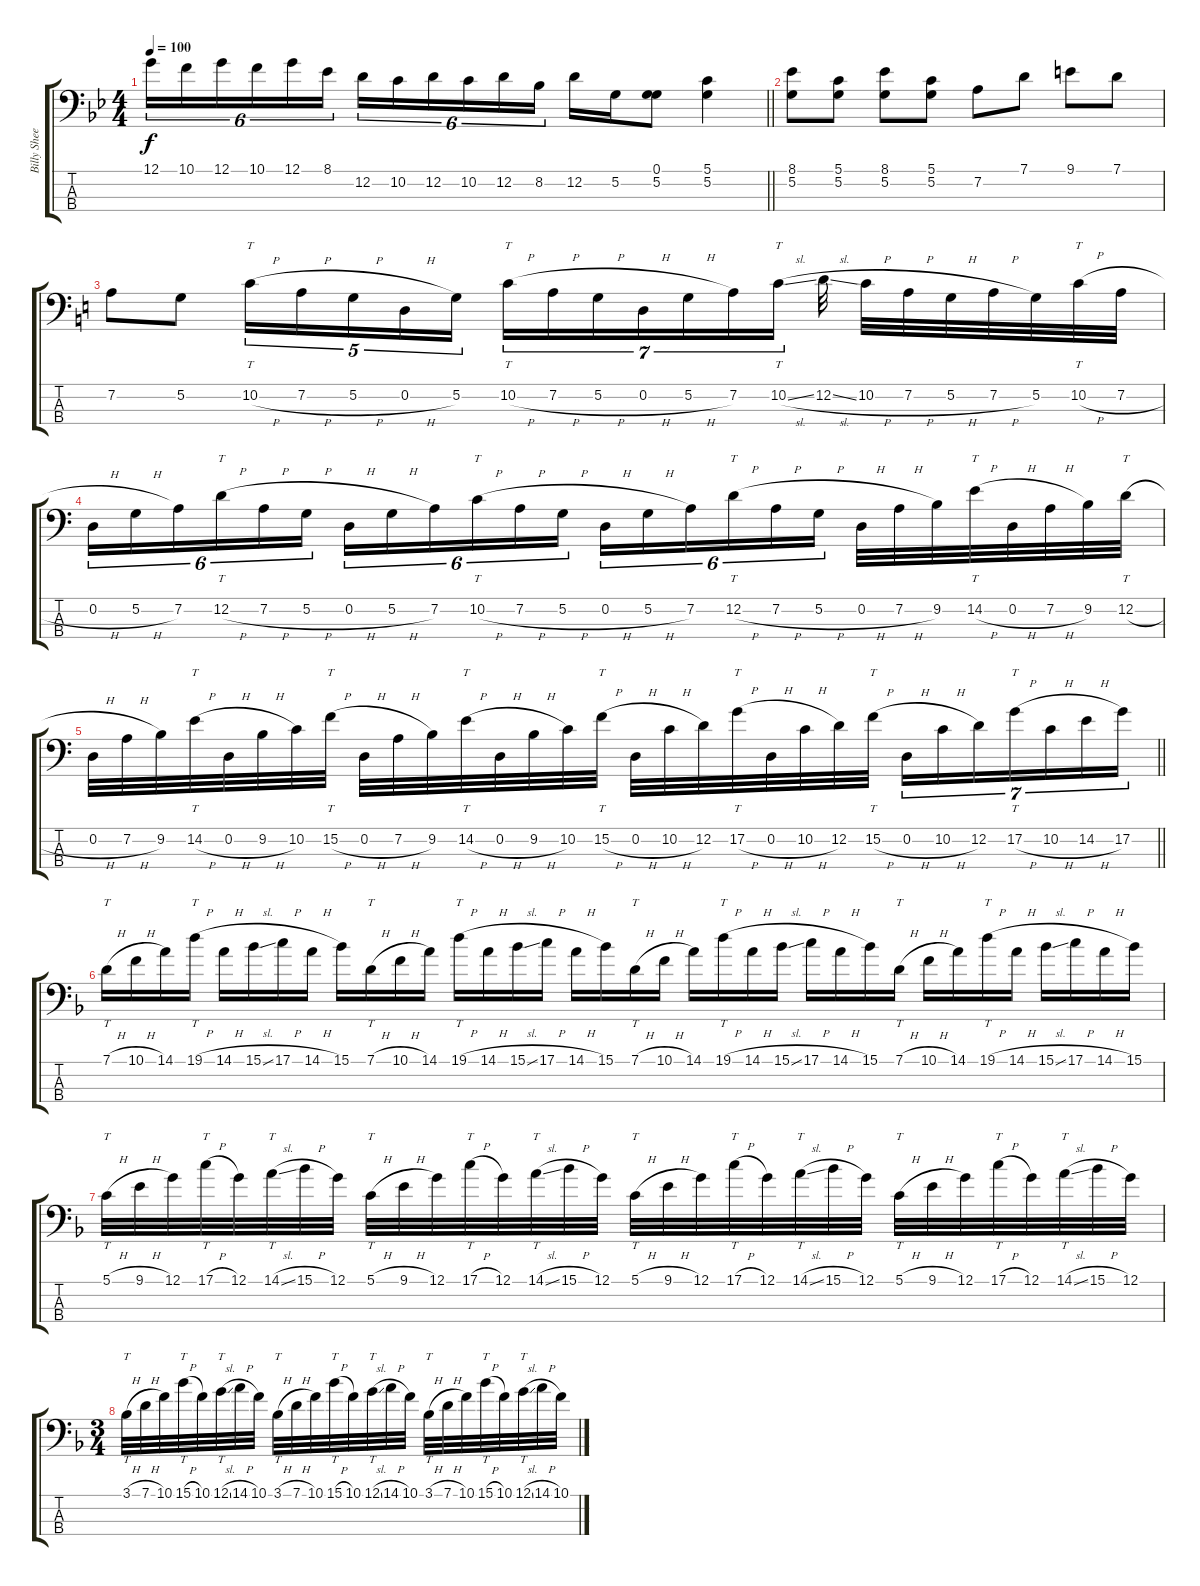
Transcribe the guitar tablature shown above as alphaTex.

\track ("Billy Sheehan" "Billy Shee") {instrument electricbassfinger}
\staff {score tabs}
\tuning (G2 D2 A1 E1) {hide}
\ts (4 4)
\tempo 100
\clef f4
\barLineRight lightlight
\ks bb
12.1.16{tu (6 4) dy f} 10.1.16{tu (6 4)} 12.1.16{tu (6 4)} 10.1.16{tu (6 4)} 12.1.16{tu (6 4)} 8.1.16{tu (6 4)} 12.2.16{tu (6 4)} 10.2.16{tu (6 4)} 12.2.16{tu (6 4)} 10.2.16{tu (6 4)} 12.2.16{tu (6 4)} 8.2.16{tu (6 4)} 12.2.16 5.2.16 (0.1 5.2).8 (5.1 5.2).4 |
(8.1 5.2).8 (5.1 5.2).8 (8.1 5.2).8 (5.1 5.2).8 7.2.8 7.1.8 9.1.8 7.1.8 |
\ks c
7.2.8 5.2.8 10.2{h}.16{tt tu (5 4)} 7.2{h}.16{tu (5 4)} 5.2{h}.16{tu (5 4)} 0.2{h}.16{tu (5 4)} 5.2.16{tu (5 4)} 10.2{h}.16{tt tu (7 4)} 7.2{h}.16{tu (7 4)} 5.2{h}.16{tu (7 4)} 0.2{h}.16{tu (7 4)} 5.2{h}.16{tu (7 4)} 7.2.16{tu (7 4)} 10.2{sl}.16{tt tu (7 4)} 12.2{sl}.32 10.2{h}.32 7.2{h}.32 5.2{h}.32 7.2{h}.32 5.2.32 10.2{h}.32{tt} 7.2{h}.32 |
0.2{h}.16{tu (6 4)} 5.2{h}.16{tu (6 4)} 7.2.16{tu (6 4)} 12.2{h}.16{tt tu (6 4)} 7.2{h}.16{tu (6 4)} 5.2{h}.16{tu (6 4)} 0.2{h}.16{tu (6 4)} 5.2{h}.16{tu (6 4)} 7.2.16{tu (6 4)} 10.2{h}.16{tt tu (6 4)} 7.2{h}.16{tu (6 4)} 5.2{h}.16{tu (6 4)} 0.2{h}.16{tu (6 4)} 5.2{h}.16{tu (6 4)} 7.2.16{tu (6 4)} 12.2{h}.16{tt tu (6 4)} 7.2{h}.16{tu (6 4)} 5.2{h}.16{tu (6 4)} 0.2{h}.32 7.2{h}.32 9.2.32 14.2{h}.32{tt} 0.2{h}.32 7.2{h}.32 9.2.32 12.2{h}.32{tt} |
\barLineRight lightlight
0.2{h}.32 7.2{h}.32 9.2.32 14.2{h}.32{tt} 0.2{h}.32 9.2{h}.32 10.2.32 15.2{h}.32{tt} 0.2{h}.32 7.2{h}.32 9.2.32 14.2{h}.32{tt} 0.2{h}.32 9.2{h}.32 10.2.32 15.2{h}.32{tt} 0.2{h}.32 10.2{h}.32 12.2.32 17.2{h}.32{tt} 0.2{h}.32 10.2{h}.32 12.2.32 15.2{h}.32{tt} 0.2{h}.16{tu (7 4)} 10.2{h}.16{tu (7 4)} 12.2.16{tu (7 4)} 17.2{h}.16{tt tu (7 4)} 10.2{h}.16{tu (7 4)} 14.2{h}.16{tu (7 4)} 17.2.16{tu (7 4)} |
\ks f
7.1{h}.16{tt} 10.1{h}.16 14.1.16 19.1{h}.16{tt} 14.1{h}.16 15.1{sl}.16 17.1{h}.16 14.1{h}.16 15.1.16 7.1{h}.16{tt} 10.1{h}.16 14.1.16 19.1{h}.16{tt} 14.1{h}.16 15.1{sl}.16 17.1{h}.16 14.1{h}.16 15.1.16 7.1{h}.16{tt} 10.1{h}.16 14.1.16 19.1{h}.16{tt} 14.1{h}.16 15.1{sl}.16 17.1{h}.16 14.1{h}.16 15.1.16 7.1{h}.16{tt} 10.1{h}.16 14.1.16 19.1{h}.16{tt} 14.1{h}.16 15.1{sl}.16 17.1{h}.16 14.1{h}.16 15.1.16 |
5.1{h}.32{tt} 9.1{h}.32 12.1.32 17.1{h}.32{tt} 12.1.32 14.1{sl}.32{tt} 15.1{h}.32 12.1.32 5.1{h}.32{tt} 9.1{h}.32 12.1.32 17.1{h}.32{tt} 12.1.32 14.1{sl}.32{tt} 15.1{h}.32 12.1.32 5.1{h}.32{tt} 9.1{h}.32 12.1.32 17.1{h}.32{tt} 12.1.32 14.1{sl}.32{tt} 15.1{h}.32 12.1.32 5.1{h}.32{tt} 9.1{h}.32 12.1.32 17.1{h}.32{tt} 12.1.32 14.1{sl}.32{tt} 15.1{h}.32 12.1.32 |
\ts (3 4)
3.1{h}.32{tt} 7.1{h}.32 10.1.32 15.1{h}.32{tt} 10.1.32 12.1{sl}.32{tt} 14.1{h}.32 10.1.32 3.1{h}.32{tt} 7.1{h}.32 10.1.32 15.1{h}.32{tt} 10.1.32 12.1{sl}.32{tt} 14.1{h}.32 10.1.32 3.1{h}.32{tt} 7.1{h}.32 10.1.32 15.1{h}.32{tt} 10.1.32 12.1{sl}.32{tt} 14.1{h}.32 10.1.32
